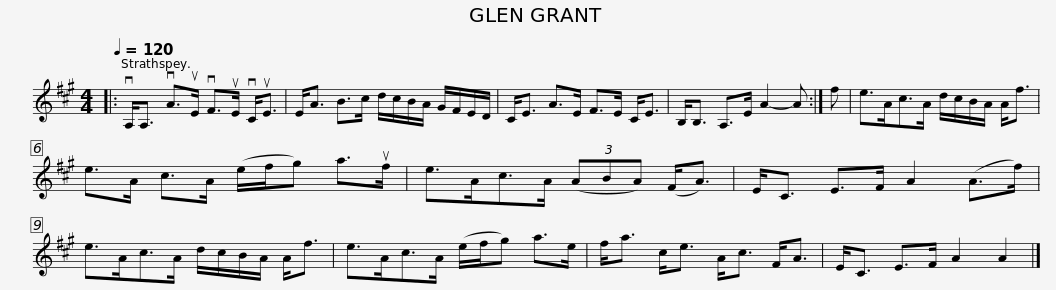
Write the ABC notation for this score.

X:1
L:1/8
Q:1/4=120
M:4/4
I:linebreak $
K:A
V:1 treble
V:1
|: vA,<A, vA>uE vF>uE vC<uE | E<A B>c d/c/B/A/ G/F/E/D/ | C<E A>E F>E C<E | B,<B, A,>E A2- A :| f |$ %5
 e>Ac>A d/c/B/A/ A<f | e>A c>A (e/f/g) a>uf | e>Ac>A (3(ABA) (F<A) | E<C E>F A2 (A>f) |$ e>Ac>A d/c/B/A/ A<f | %10
 e>Ac>A (e/f/g) a>e | f<a c<e A<c F<A | E<C E>F A2 A2 |] %13
